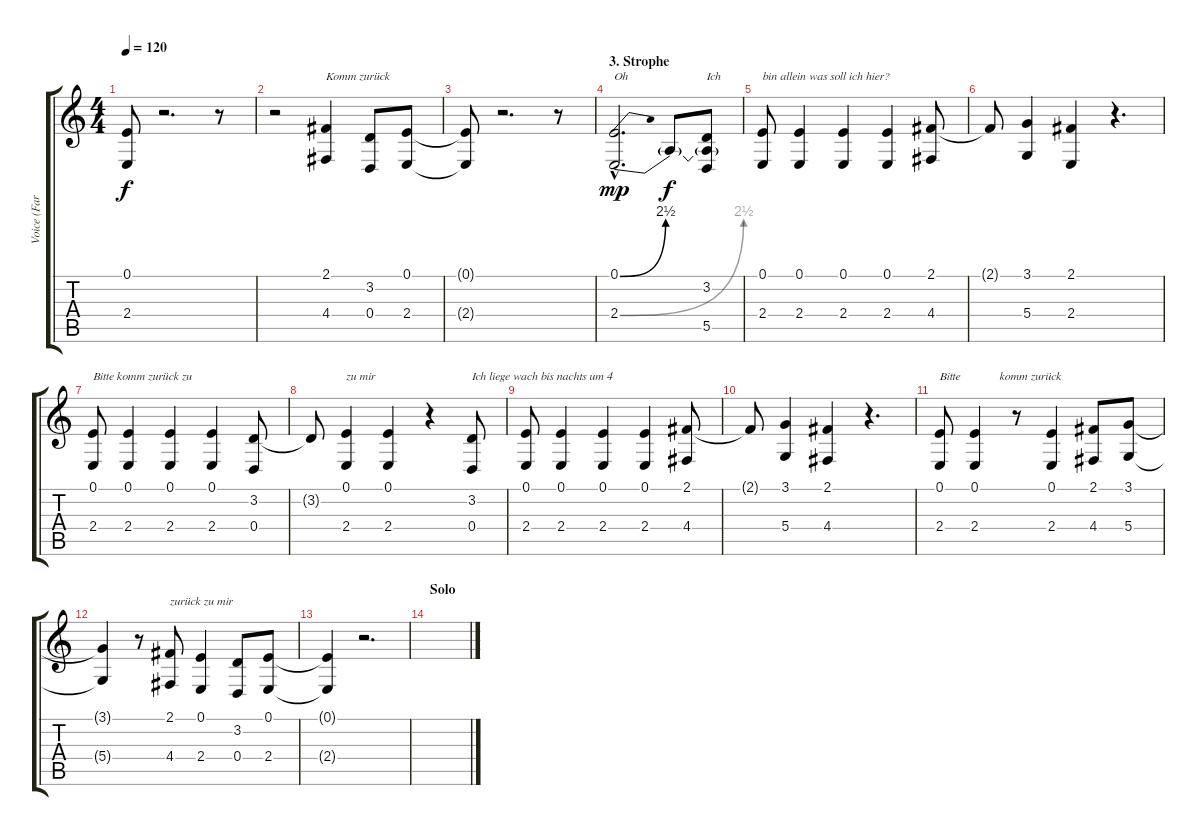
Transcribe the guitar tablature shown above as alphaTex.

\track ("Voice (Farin)" "Voice (Far") {instrument altosax}
\staff {score tabs}
\tuning (E4 B3 G3 D3 A2 E2) {hide}
\ts (4 4)
\tempo 120
\clef g2
\ks c
(0.1{t} 2.4{t}).8{dy f} r.2{d} r.8 |
r.2 (2.1 4.4).4{txt "Komm zurück"} (3.2 0.4).8 (0.1 2.4).8 |
(0.1{t} 2.4{t}).8 r.2{d} r.8 |
\section ("" "3. Strophe")
(0.1{be (bend 0 0 60 10) hac} 2.4{be (bend 0 0 60 10) hac}).2{d txt "Oh" dy mp} 2.4{t}.8{dy f} (3.2 2.4{t} 5.5).8{txt "Ich"} |
(0.1 2.4).8{txt "bin allein was soll ich hier? "} (0.1 2.4).4 (0.1 2.4).4 (0.1 2.4).4 (2.1 4.4).8 |
2.1{t}.8 (3.1 5.4).4 (2.1 2.4).4 r.4{d} |
(0.1 2.4).8{txt "Bitte komm zurück zu"} (0.1 2.4).4 (0.1 2.4).4 (0.1 2.4).4 (3.2 0.4).8 |
3.2{t}.8 (0.1 2.4).4{txt "zu mir"} (0.1 2.4).4 r.4 (3.2 0.4).8{txt "Ich liege wach bis nachts um 4"} |
(0.1 2.4).8 (0.1 2.4).4 (0.1 2.4).4 (0.1 2.4).4 (2.1 4.4).8 |
2.1{t}.8 (3.1 5.4).4 (2.1 4.4).4 r.4{d} |
(0.1 2.4).8{txt "Bitte             komm zurück"} (0.1 2.4).4 r.8 (0.1 2.4).4 (2.1 4.4).8 (3.1 5.4).8 |
(3.1{t} 5.4{t}).4 r.8 (2.1 4.4).8{txt "zurück zu mir"} (0.1 2.4).4 (3.2 0.4).8 (0.1 2.4).8 |
(0.1{t} 2.4{t}).4 r.2{d} |
\section ("" "Solo")
